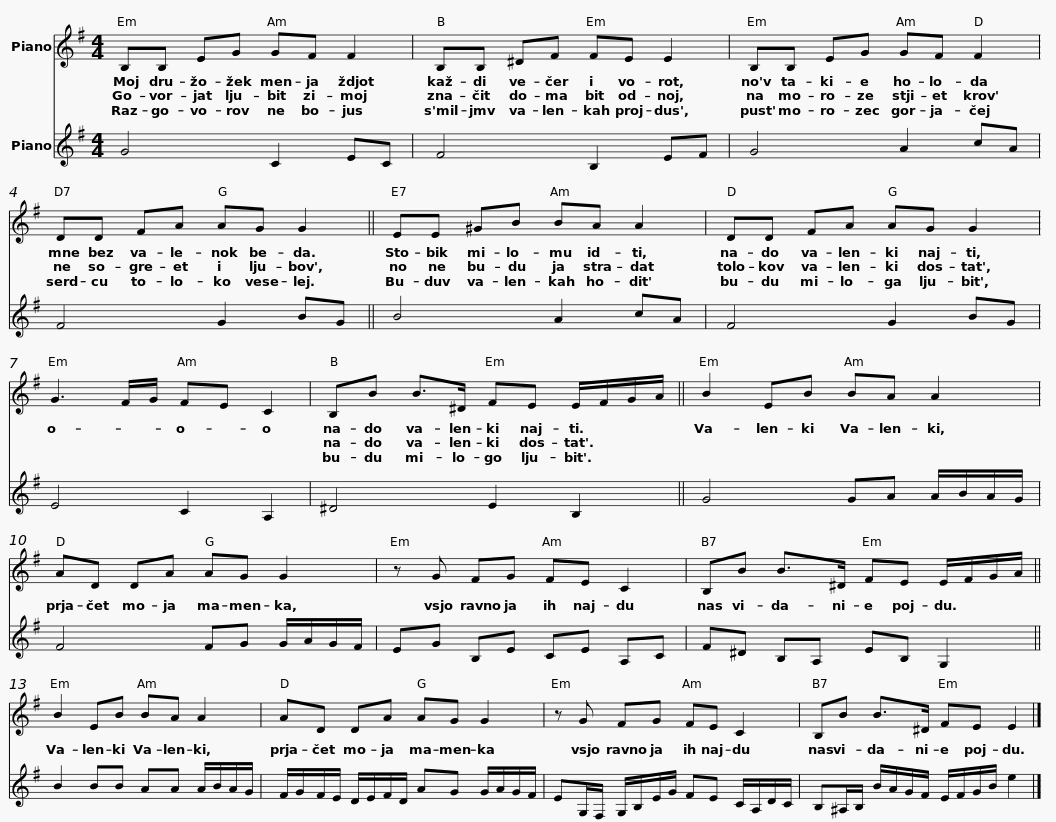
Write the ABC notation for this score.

X:1
%%score 1 2
L:1/8
M:4/4
I:linebreak $
K:G
V:1 treble
V:2 treble
V:1
 B,B, EG GF F2 | B,B, ^DF FE E2 | B,B, EG GF F2 |$ DD FA AG G2 || EE ^GB BA A2 | %5
 DD FA AG G2 | G3 F/G/ FE C2 |$ B,B B>^D FE E/F/G/A/ || B2 EB BA A2 | AD DA AG G2 |$ %10
 z G FG FE C2 | B,B B>^D FE E/F/G/A/ || B2 EB BA A2 |$ AD DA AG G2 | z G FG FE C2 | %15
 B,B B>^D FE E2 |] %16
V:2
 G4 C2 EC | F4 B,2 EF | G4 A2 cA |$ F4 G2 BG || B4 A2 cA | %5
 F4 G2 BG | E4 C2 A,2 |$ ^D4 E2 B,2 || G4 GA A/B/A/G/ | F4 FG G/A/G/F/ |$ %10
 EG B,E CE A,C | F^D B,A, EB, G,2 || B2 BB AA A/B/A/G/ |$ F/G/F/E/ D/E/F/D/ AG G/A/G/F/ | EG,/F,/ G,/B,/E/G/ FE C/A,/D/C/ | %15
 B,^A,/B,/ B/A/G/F/ E/F/G/B/ e2 |] %16
